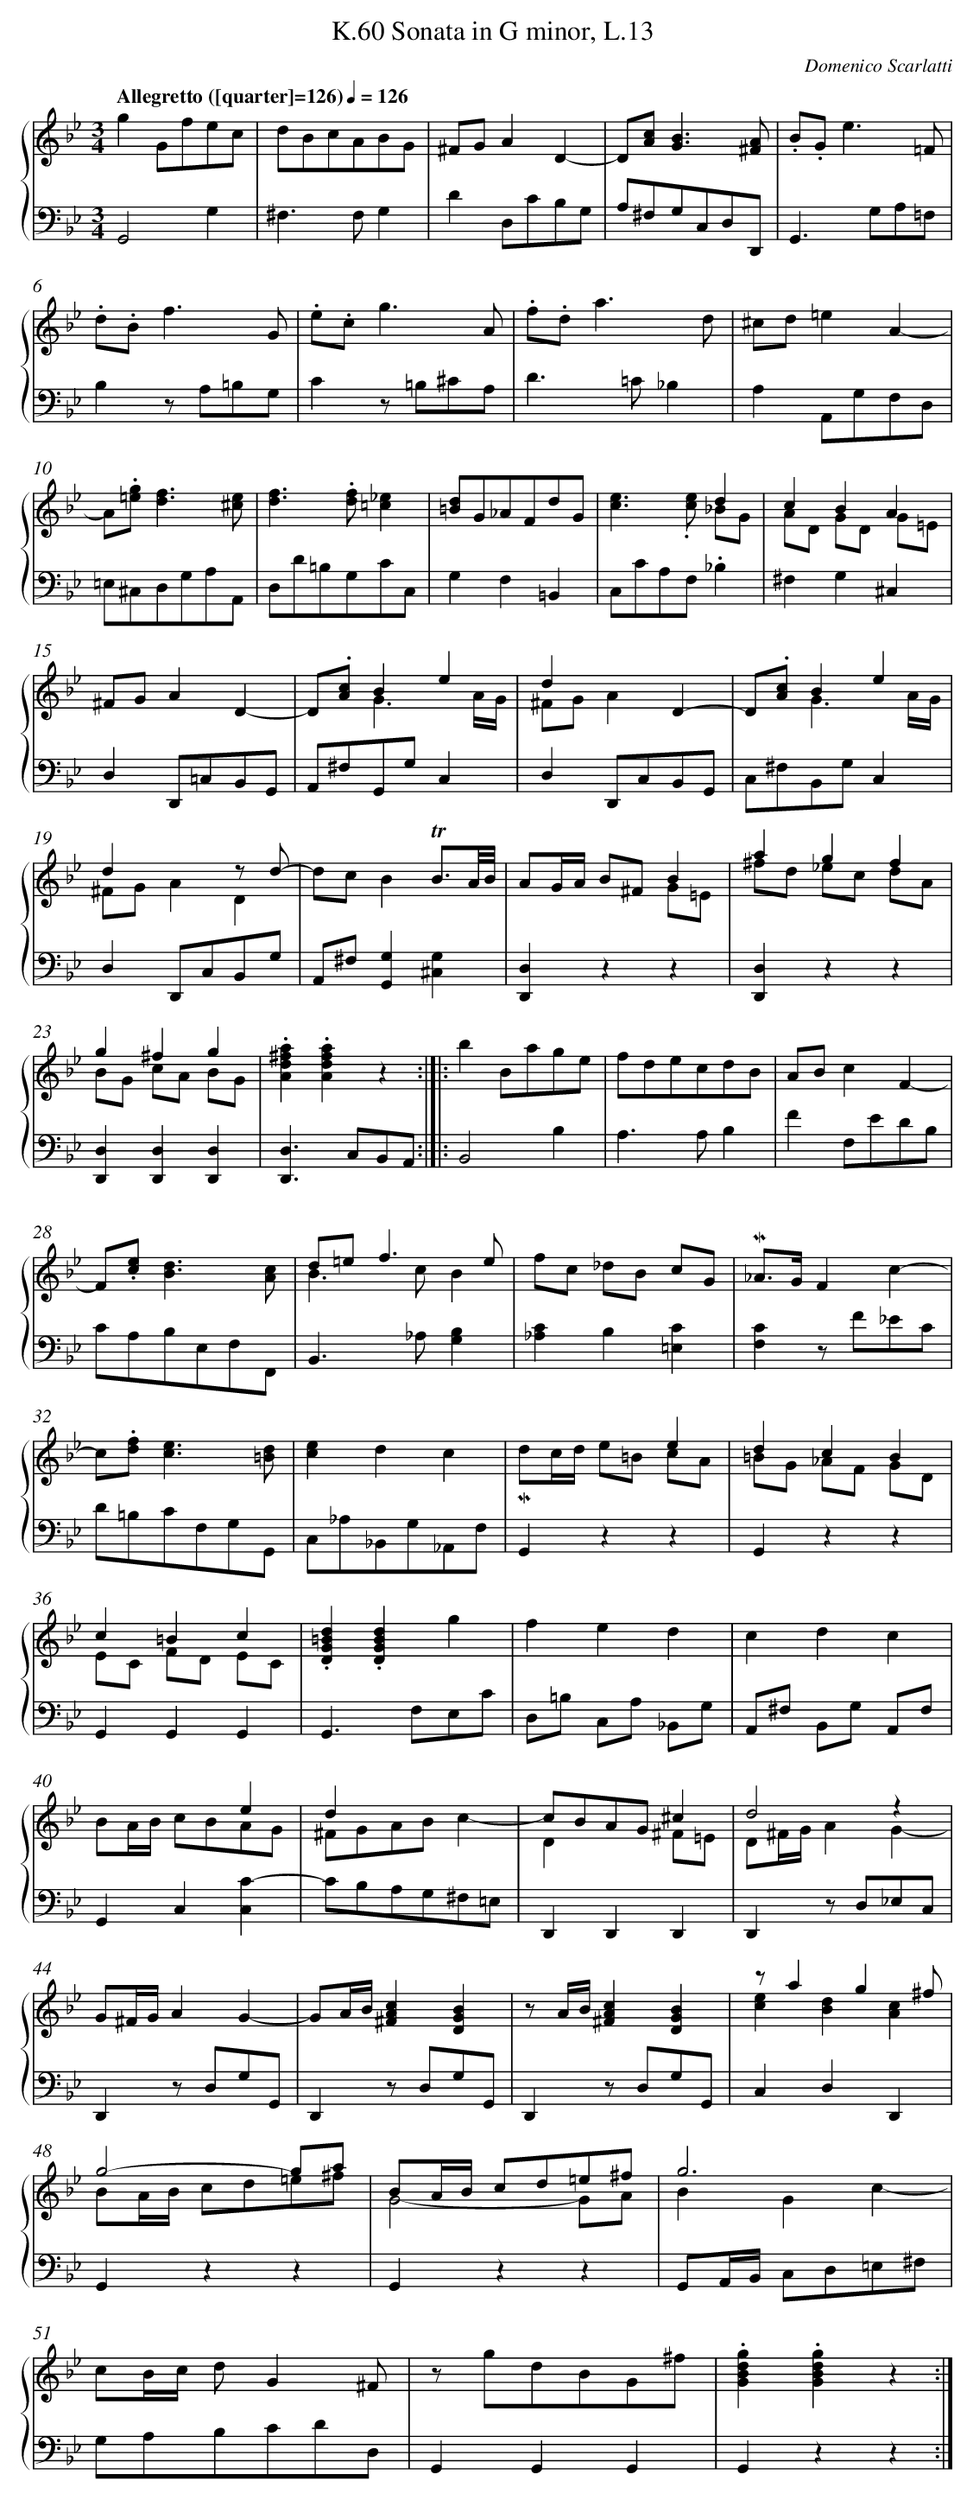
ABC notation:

X:1
T: Sonata in G minor, L.13, K.60
C: Domenico Scarlatti
L: 1/8
M: 3/4
Q: "Allegretto ([quarter]=126)" 1/4=126
%%staves {1 2}
V: 1 clef=treble
V: 2 clef=bass
K: Bb
[V:1] g2Gfec |
[V:2] G,,4G,2 |
[V:1] dBcABG |
[V:2] ^F,2>F,2G,2 |
[V:1] ^FGA2D2- |
[V:2] D2D,CB,G, |
[V:1] D[A2c2]<[G2B2][^FA] |
[V:2] A,^F,G,C,D,D,, |
[V:1] .B.G2<e2=F |
[V:2] G,,2>G,2A,=F, |
[V:1] .d.B2<f2G |
[V:2] B,2z A,=B,G, |
[V:1] .e.c2<g2A |
[V:2] C2z =B,^CA, |
[V:1] .f.d2<a2d |
[V:2] D2>=C2_B,2 |
[V:1] ^cd=e2A2- |
[V:2] A,2A,,G,F,D, |
[V:1] A.[=e2g2]<[d2f2][^ce] |
[V:2] =E,^C,D,G,A,A,, |
[V:1] [d2f2]>.[d2f2][=c2_e2] |
[V:2] D,D=B,G,CC, |
[V:1] [=Bd]G_AFdG |
[V:2] G,2F,2=B,,2 |
[V:1] x4d2 & [c2e2]>.[c2e2] _BG |
[V:2] C,CA,F,._B,2 |
[V:1] c2B2A2 & AD GD G=E |
[V:2] ^F,2G,2^C,2 |
[V:1] ^FGA2D2- |
[V:2] D,2D,,=C,B,,G,, |
[V:1] D.[Ac]B2e2 & x2G3A/G/ |
[V:2] A,,^F,G,,G,C,2 |
[V:1] d2x2D2- & ^FGA2x2 |
[V:2] D,2D,,C,B,,G,, |
[V:1] D.[Ac]B2e2 & x2G3A/G/ |
[V:2] C,^F,B,,G,C,2 |
[V:1] d2x2z d- & ^FGA2D2 |
[V:2] D,2D,,C,B,,G, |
[V:1] dcB2!trill!B3/A//B// |
[V:2] A,,^F,[G,,2G,2][^C,2G,2] |
[V:1] AG/A/ B^FB2 & x4G=E |
[V:2] [D,,2D,2]z2z2 |
[V:1] a2g2f2 & ^fd _ec dA |
[V:2] [D,,2D,2]z2z2 |
[V:1] g2^f2g2 & BG cA BG |
[V:2] [D,,2D,2][D,,2D,2][D,,2D,2] |
[V:1] .[A2d2^f2a2].[A2d2f2a2]z2 :|]|:
[V:2] [D,,2D,2]>C,2B,,A,, :|]|:
[V:1] b2Bage |
[V:2] B,,4B,2 |
[V:1] fdecdB |
[V:2] A,2>A,2B,2 |
[V:1] ABc2F2- |
[V:2] F2F,EDB, |
[V:1] F.[c2e2]<[B2d2][Ac] |
[V:2] CA,B,E,F,F,, |
[V:1] d=e2<f2e & B2>c2B2 |
[V:2] B,,2>_A,2[G,2B,2] |
[V:1] fc _dB cG |
[V:2] [_A,2C2]B,2[=E,2C2] |
[V:1] !mordent!_A>GF2c2- |
[V:2] [F,2C2]z F_EC |
[V:1] c.[d2f2]<[c2e2][=Bd] |
[V:2] D=B,CF,G,G,, |
[V:1] [c2e2]d2c2 |
[V:2] C,_A,_B,,G,_A,,F, |
[V:1] x4e2 & !mordent!dc/d/ e=B cA |
[V:2] G,,2z2z2 |
[V:1] d2c2B2 & =BG _AF GD |
[V:2] G,,2z2z2 |
[V:1] c2=B2c2 & EC FD EC |
[V:2] G,,2G,,2G,,2 |
[V:1] .[D2G2=B2d2].[D2G2B2d2]g2 |
[V:2] G,,2>F,2E,C |
[V:1] f2e2d2 |
[V:2] D,=B, C,A, _B,,G, |
[V:1] c2d2c2 |
[V:2] A,,^F, B,,G, A,,F, |
[V:1] x4e2 & BA/B/ cBAG |
[V:2] G,,2C,2[C,2C2-] |
[V:1] d2x4 & ^FGABc2- |
[V:2] CB,A,G,^F,=E, |
[V:1] cBAG^c2 & D2x2^F=E |
[V:2] D,,2D,,2D,,2 |
[V:1] d4z2 & D^F/G/A2G2- |
[V:2] D,,2z D,_E,C, |
[V:1] G^F/G/A2G2- |
[V:2] D,,2z D,G,G,, |
[V:1] GA/B/[^F2A2c2][D2G2B2] |
[V:2] D,,2z D,G,G,, |
[V:1] z A/B/[^F2A2c2][D2G2B2] |
[V:2] D,,2z D,G,G,, |
[V:1] za2g2^f & [c2e2][B2d2][A2c2] |
[V:2] C,2D,2D,,2 |
[V:1] g4-ga & BA/B/ cd=e^f |
[V:2] G,,2z2z2 |
[V:1] BA/B/ cd=e^f & G4-GA |
[V:2] G,,2z2z2 |
[V:1] g6 & B2G2c2- |
[V:2] G,,A,,/B,,/ C,D,=E,^F, |
[V:1] cB/c/ dG2^F |
[V:2] G,A,B,CDD, |
[V:1] z gdBG^f |
[V:2] G,,2G,,2G,,2 |
[V:1] .[G2B2d2g2].[G2B2d2g2]z2 :|]
[V:2] G,,2z2z2 :|]
